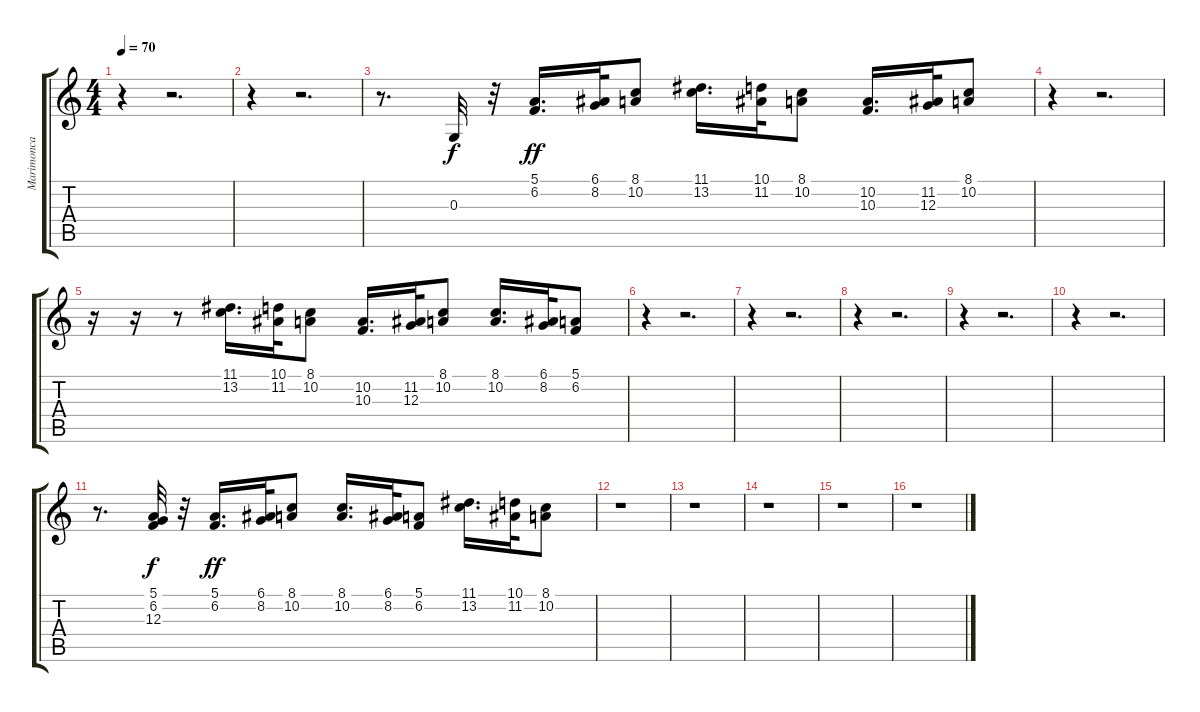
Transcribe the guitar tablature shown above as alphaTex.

\track ("Marimonca" "Marimonca") {instrument harmonica}
\staff {score tabs}
\tuning (E4 B3 G3 D3 A2 E2) {hide}
\ts (4 4)
\tempo 70
\clef g2
\ks c
r.4{dy f} r.2{d} |
r.4 r.2{d} |
r.8{d} 0.3.32 r.32 (5.1 6.2).16{d dy ff} (6.1 8.2).32 (8.1 10.2).8 (11.1 13.2).16{d} (10.1 11.2).32 (8.1 10.2).8 (10.2 10.3).16{d} (11.2 12.3).32 (8.1 10.2).8 |
r.4 r.2{d} |
r.16 r.16 r.8 (11.1 13.2).16{d} (10.1 11.2).32 (8.1 10.2).8 (10.2 10.3).16{d} (11.2 12.3).32 (8.1 10.2).8 (8.1 10.2).16{d} (6.1 8.2).32 (5.1 6.2).8 |
r.4 r.2{d} |
r.4 r.2{d} |
r.4 r.2{d} |
r.4 r.2{d} |
r.4 r.2{d} |
r.8{d} (5.1 6.2 12.3).32{dy f} r.32 (5.1 6.2).16{d dy ff} (6.1 8.2).32 (8.1 10.2).8 (8.1 10.2).16{d} (6.1 8.2).32 (5.1 6.2).8 (11.1 13.2).16{d} (10.1 11.2).32 (8.1 10.2).8 |
r.1 |
r.1 |
r.1 |
r.1 |
r.1
